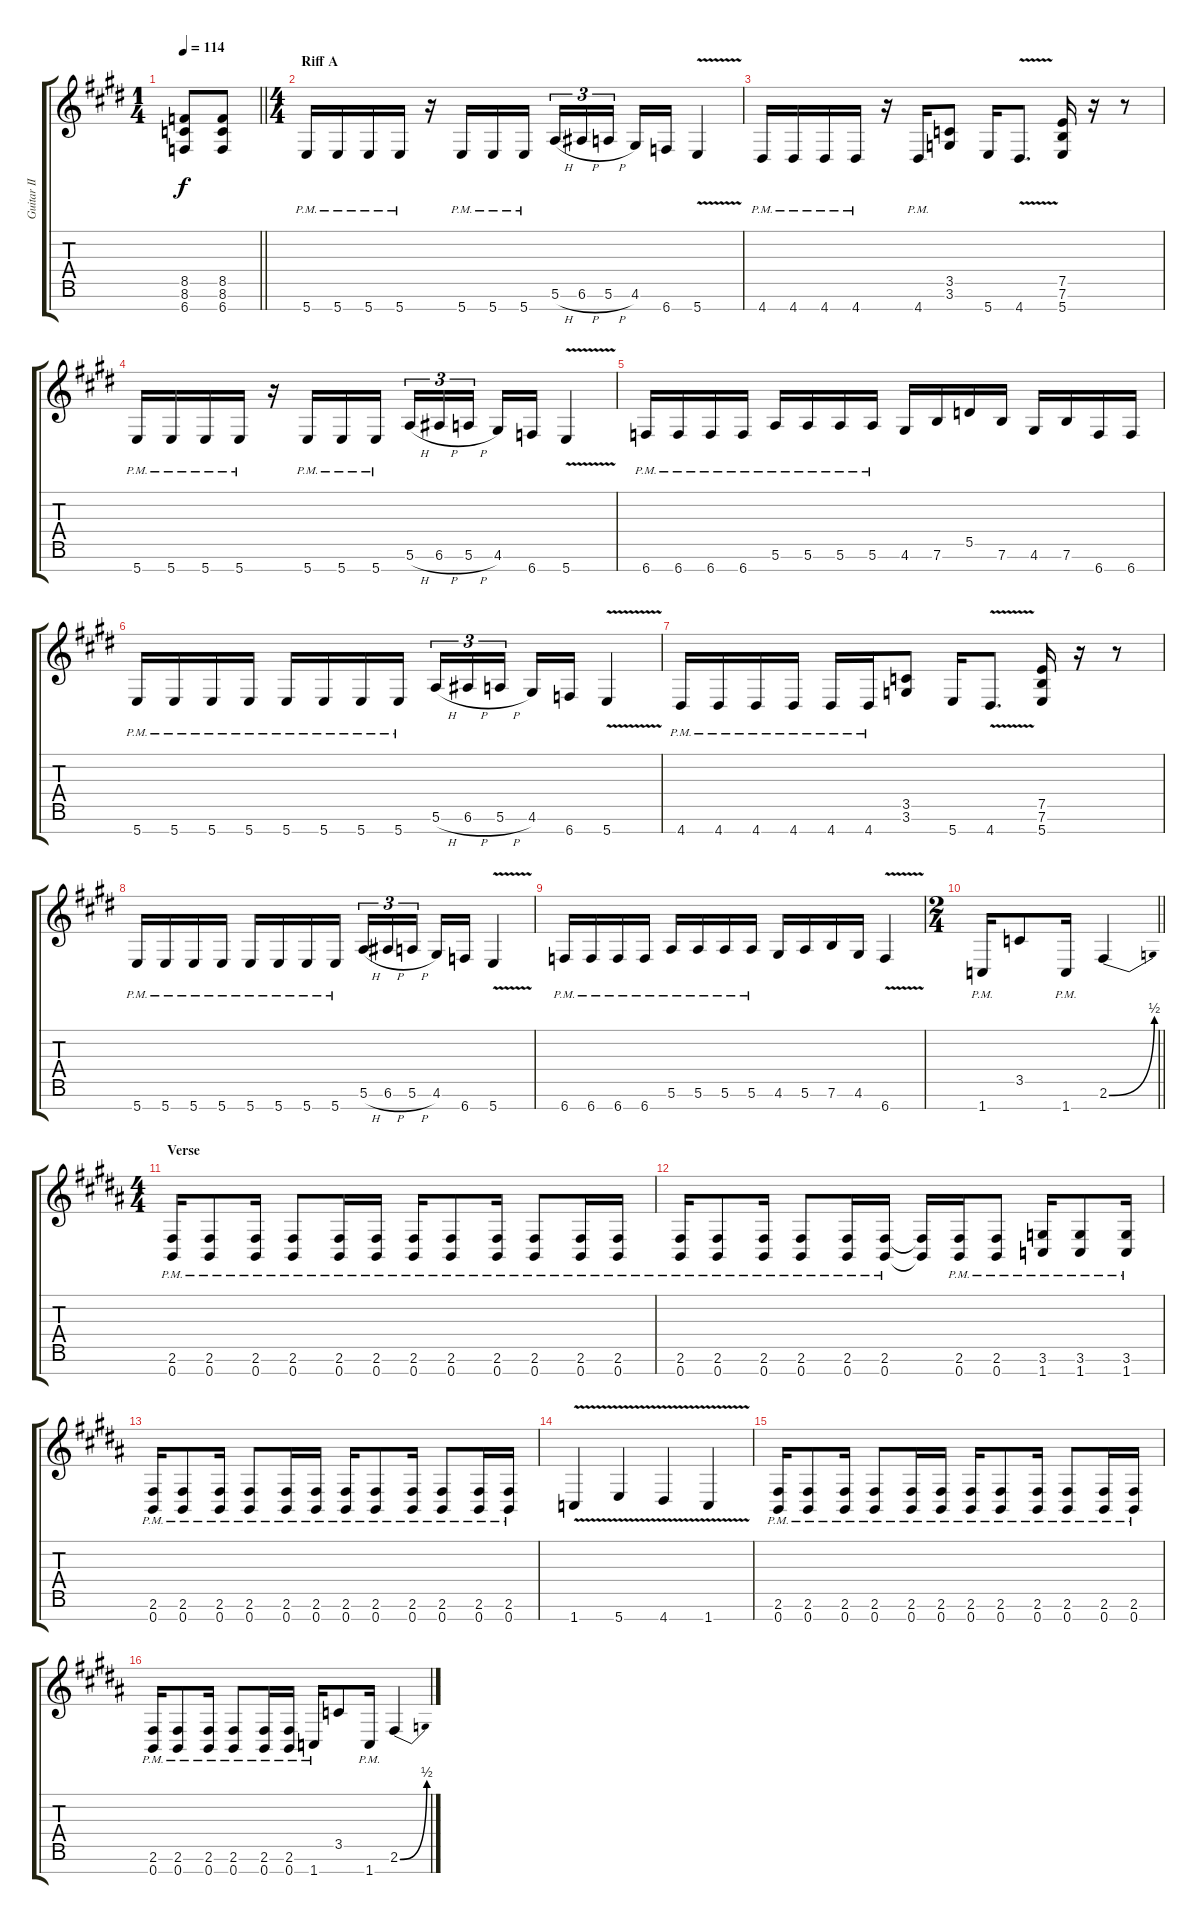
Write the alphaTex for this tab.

\track ("Guitar II" "Guitar II") {instrument distortionguitar}
\staff {score tabs}
\tuning (E4 B3 G3 D3 A2 E2 B1) {hide}
\ts (1 4)
\tempo 114
\clef g2
\barLineRight lightlight
\ks e
(8.5 8.6 6.7).8{dy f instrument distortionguitar} (8.5 8.6 6.7).8 |
\ts (4 4)
\section ("" "Riff A")
5.7{pm}.16 5.7{pm}.16 5.7{pm}.16 5.7{pm}.16 r.16 5.7{pm}.16 5.7{pm}.16 5.7{pm}.16 5.6{h}.16{tu (3 2)} 6.6{h}.16{tu (3 2)} 5.6{h}.16{tu (3 2) beam splitsecondary} 4.6.16 6.7.16 5.7{v}.4 |
4.7{pm}.16 4.7{pm}.16 4.7{pm}.16 4.7{pm}.16 r.16 4.7{pm}.16 (3.5 3.6).8 5.7.16 4.7{v}.8{d} (7.5 7.6 5.7).16 r.16 r.8 |
5.7{pm}.16 5.7{pm}.16 5.7{pm}.16 5.7{pm}.16 r.16 5.7{pm}.16 5.7{pm}.16 5.7{pm}.16 5.6{h}.16{tu (3 2)} 6.6{h}.16{tu (3 2)} 5.6{h}.16{tu (3 2) beam splitsecondary} 4.6.16 6.7.16 5.7{v}.4 |
6.7{pm}.16 6.7{pm}.16 6.7{pm}.16 6.7{pm}.16 5.6{pm}.16 5.6{pm}.16 5.6{pm}.16 5.6{pm}.16 4.6.16 7.6.16 5.5.16 7.6.16 4.6.16 7.6.16 6.7.16 6.7.16 |
5.7{pm}.16 5.7{pm}.16 5.7{pm}.16 5.7{pm}.16 5.7{pm}.16 5.7{pm}.16 5.7{pm}.16 5.7{pm}.16 5.6{h}.16{tu (3 2)} 6.6{h}.16{tu (3 2)} 5.6{h}.16{tu (3 2) beam splitsecondary} 4.6.16 6.7.16 5.7{v}.4 |
4.7{pm}.16 4.7{pm}.16 4.7{pm}.16 4.7{pm}.16 4.7{pm}.16 4.7{pm}.16 (3.5 3.6).8 5.7.16 4.7{v}.8{d} (7.5 7.6 5.7).16 r.16 r.8 |
5.7{pm}.16 5.7{pm}.16 5.7{pm}.16 5.7{pm}.16 5.7{pm}.16 5.7{pm}.16 5.7{pm}.16 5.7{pm}.16 5.6{h}.16{tu (3 2)} 6.6{h}.16{tu (3 2)} 5.6{h}.16{tu (3 2) beam splitsecondary} 4.6.16 6.7.16 5.7{v}.4 |
6.7{pm}.16 6.7{pm}.16 6.7{pm}.16 6.7{pm}.16 5.6{pm}.16 5.6{pm}.16 5.6{pm}.16 5.6{pm}.16 4.6.16 5.6.16 7.6.16 4.6.16 6.7{v}.4 |
\ts (2 4)
\barLineRight lightlight
1.7{pm}.16 3.5.8 1.7{pm}.16 2.6{be (bend 0 0 60 2)}.4 |
\ts (4 4)
\section ("" "Verse")
\ks b
(2.6{pm} 0.7{pm}).16 (2.6{pm} 0.7{pm}).8 (2.6{pm} 0.7{pm}).16 (2.6{pm} 0.7{pm}).8 (2.6{pm} 0.7{pm}).16 (2.6{pm} 0.7{pm}).16 (2.6{pm} 0.7{pm}).16 (2.6{pm} 0.7{pm}).8 (2.6{pm} 0.7{pm}).16 (2.6{pm} 0.7{pm}).8 (2.6{pm} 0.7{pm}).16 (2.6{pm} 0.7{pm}).16 |
(2.6{pm} 0.7{pm}).16 (2.6{pm} 0.7{pm}).8 (2.6{pm} 0.7{pm}).16 (2.6{pm} 0.7{pm}).8 (2.6{pm} 0.7{pm}).16 (2.6{pm} 0.7{pm}).16 (2.6{t} 0.7{t}).16 (2.6{pm} 0.7{pm}).16 (2.6{pm} 0.7{pm}).8 (3.6{pm} 1.7{pm}).16 (3.6{pm} 1.7{pm}).8 (3.6{pm} 1.7{pm}).16 |
(2.6{pm} 0.7{pm}).16 (2.6{pm} 0.7{pm}).8 (2.6{pm} 0.7{pm}).16 (2.6{pm} 0.7{pm}).8 (2.6{pm} 0.7{pm}).16 (2.6{pm} 0.7{pm}).16 (2.6{pm} 0.7{pm}).16 (2.6{pm} 0.7{pm}).8 (2.6{pm} 0.7{pm}).16 (2.6{pm} 0.7{pm}).8 (2.6{pm} 0.7{pm}).16 (2.6{pm} 0.7{pm}).16 |
1.7{v}.4 5.7{v}.4 4.7{v}.4 1.7{v}.4 |
(2.6{pm} 0.7{pm}).16 (2.6{pm} 0.7{pm}).8 (2.6{pm} 0.7{pm}).16 (2.6{pm} 0.7{pm}).8 (2.6{pm} 0.7{pm}).16 (2.6{pm} 0.7{pm}).16 (2.6{pm} 0.7{pm}).16 (2.6{pm} 0.7{pm}).8 (2.6{pm} 0.7{pm}).16 (2.6{pm} 0.7{pm}).8 (2.6{pm} 0.7{pm}).16 (2.6{pm} 0.7{pm}).16 |
(2.6{pm} 0.7{pm}).16 (2.6{pm} 0.7{pm}).8 (2.6{pm} 0.7{pm}).16 (2.6{pm} 0.7{pm}).8 (2.6{pm} 0.7{pm}).16 (2.6{pm} 0.7{pm}).16 1.7{pm}.16 3.5.8 1.7{pm}.16 2.6{be (bend 0 0 60 2)}.4
